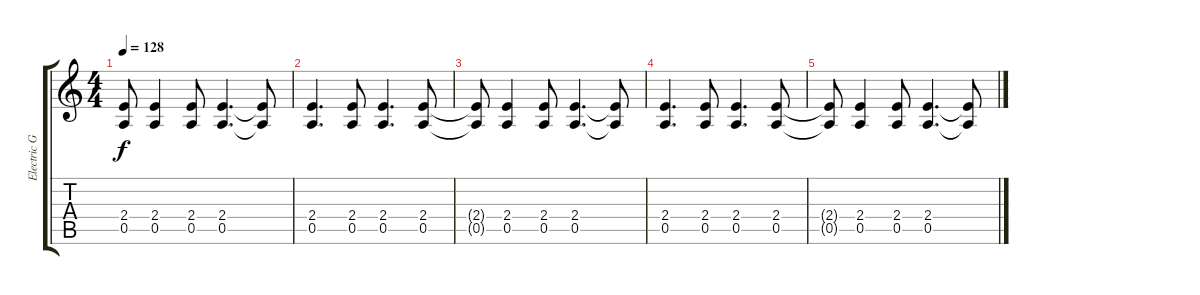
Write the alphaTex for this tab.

\track ("Electric Guitar" "Electric G") {instrument overdrivenguitar}
\staff {score tabs}
\tuning (E4 B3 G3 D3 A2 E2) {hide}
\ts (4 4)
\tempo 128
\clef g2
\ks c
(2.4{t} 0.5{t}).8{dy f} (2.4 0.5).4 (2.4 0.5).8 (2.4 0.5).4{d} (2.4{t} 0.5{t}).8 |
(2.4 0.5).4{d} (2.4 0.5).8 (2.4 0.5).4{d} (2.4 0.5).8 |
(2.4{t} 0.5{t}).8 (2.4 0.5).4 (2.4 0.5).8 (2.4 0.5).4{d} (2.4{t} 0.5{t}).8 |
(2.4 0.5).4{d} (2.4 0.5).8 (2.4 0.5).4{d} (2.4 0.5).8 |
(2.4{t} 0.5{t}).8 (2.4 0.5).4 (2.4 0.5).8 (2.4 0.5).4{d} (2.4{t} 0.5{t}).8
